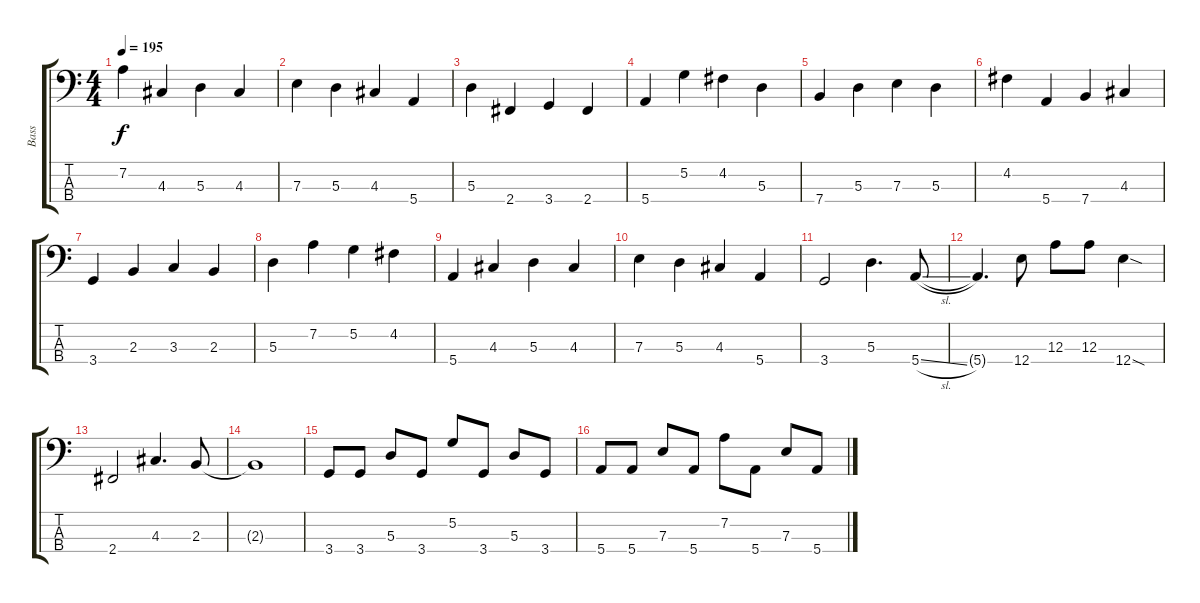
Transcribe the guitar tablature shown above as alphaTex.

\track ("Bass" "Bass") {instrument electricbassfinger}
\staff {score tabs}
\tuning (G2 D2 A1 E1) {hide}
\ts (4 4)
\tempo 195
\clef f4
\ks c
7.2.4{dy f} 4.3.4 5.3.4 4.3.4 |
7.3.4 5.3.4 4.3.4 5.4.4 |
5.3.4 2.4.4 3.4.4 2.4.4 |
5.4.4 5.2.4 4.2.4 5.3.4 |
7.4.4 5.3.4 7.3.4 5.3.4 |
4.2.4 5.4.4 7.4.4 4.3.4 |
3.4.4 2.3.4 3.3.4 2.3.4 |
5.3.4 7.2.4 5.2.4 4.2.4 |
5.4.4 4.3.4 5.3.4 4.3.4 |
7.3.4 5.3.4 4.3.4 5.4.4 |
3.4.2 5.3.4{d} 5.4{sl}.8 |
5.4{t}.4{d} 12.4.8 12.3.8 12.3.8 12.4{sod}.4 |
2.4.2 4.3.4{d} 2.3.8 |
2.3{t}.1 |
3.4.8 3.4.8 5.3.8 3.4.8 5.2.8 3.4.8 5.3.8 3.4.8 |
5.4.8 5.4.8 7.3.8 5.4.8 7.2.8 5.4.8 7.3.8 5.4.8
